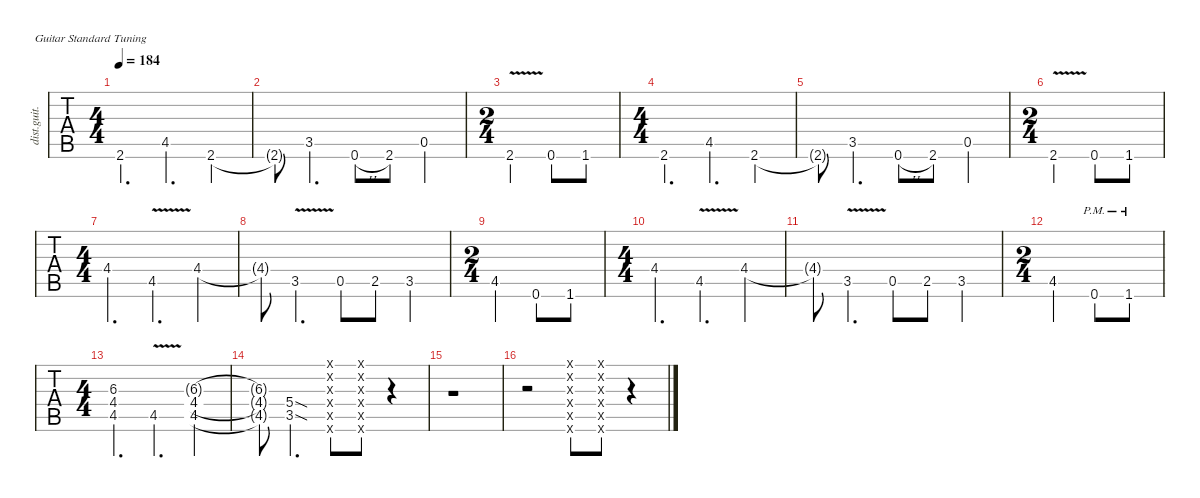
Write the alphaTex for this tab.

\defaultSystemsLayout 4
\hideDynamics
\bracketExtendMode nobrackets
\otherSystemsTrackNameOrientation horizontal
\track ("Rhythm Guitar (James)" "dist.guit.") {defaultSystemsLayout 4 multiBarRest instrument distortionguitar}
\staff {tabs}
\tuning (E4 B3 G3 D3 A2 E2)
\ts (4 4)
\tempo 184
\clef g2
\ks c
2.6{acc #}.4{d dy mf} 4.5{acc #}.4{d} 2.6{acc #}.4 |
2.6{t acc #}.8 3.5.4{d} 0.6{h}.8 2.6{acc #}.8 0.5.4 |
\ts (2 4)
\beaming (8 2 2 2 2)
2.6{v acc #}.4 0.6.8 1.6.8 |
\ts (4 4)
\beaming (8 2 2 2 2)
2.6{acc #}.4{d} 4.5{acc #}.4{d} 2.6{acc #}.4 |
2.6{t acc #}.8 3.5.4{d} 0.6{h}.8 2.6{acc #}.8 0.5.4 |
\ts (2 4)
\beaming (8 2 2 2 2)
2.6{v acc #}.4 0.6.8 1.6.8 |
\ts (4 4)
\beaming (8 2 2 2 2)
4.4{acc #}.4{d} 4.5{v acc #}.4{d} 4.4{acc #}.4 |
4.4{t acc #}.8 3.5{v}.4{d} 0.5.8 2.5.8 3.5.4 |
\ts (2 4)
\beaming (8 2 2 2 2)
4.5{acc #}.4 0.6.8 1.6.8 |
\ts (4 4)
\beaming (8 2 2 2 2)
4.4{acc #}.4{d} 4.5{v acc #}.4{d} 4.4{acc #}.4 |
4.4{t acc #}.8 3.5{v}.4{d} 0.5.8 2.5.8 3.5.4 |
\ts (2 4)
\beaming (8 2 2 2 2)
4.5{acc #}.4 0.6{pm}.8 1.6{pm}.8 |
\ts (4 4)
\beaming (8 2 2 2 2)
(4.5{acc #} 4.4{acc #} 6.3{acc #}).4{d} 4.5{v acc #}.4{d} (4.5{acc #} 4.4{acc #} 6.3{g acc #}).4 |
(4.5{t acc #} 4.4{t acc #} 6.3{t acc #}).8 (3.5{sod} 5.4{sod}).4{d} (0.6{x} 0.5{x} 0.4{x} 0.3{x} 0.2{x} 0.1{x}).8 (0.6{x} 0.5{x} 0.4{x} 0.3{x} 0.2{x} 0.1{x}).8 r.4 |
r.1 |
r.2 (0.6{x} 0.5{x} 0.4{x} 0.3{x} 0.2{x} 0.1{x}).8 (0.6{x} 0.5{x} 0.4{x} 0.3{x} 0.2{x} 0.1{x}).8 r.4
